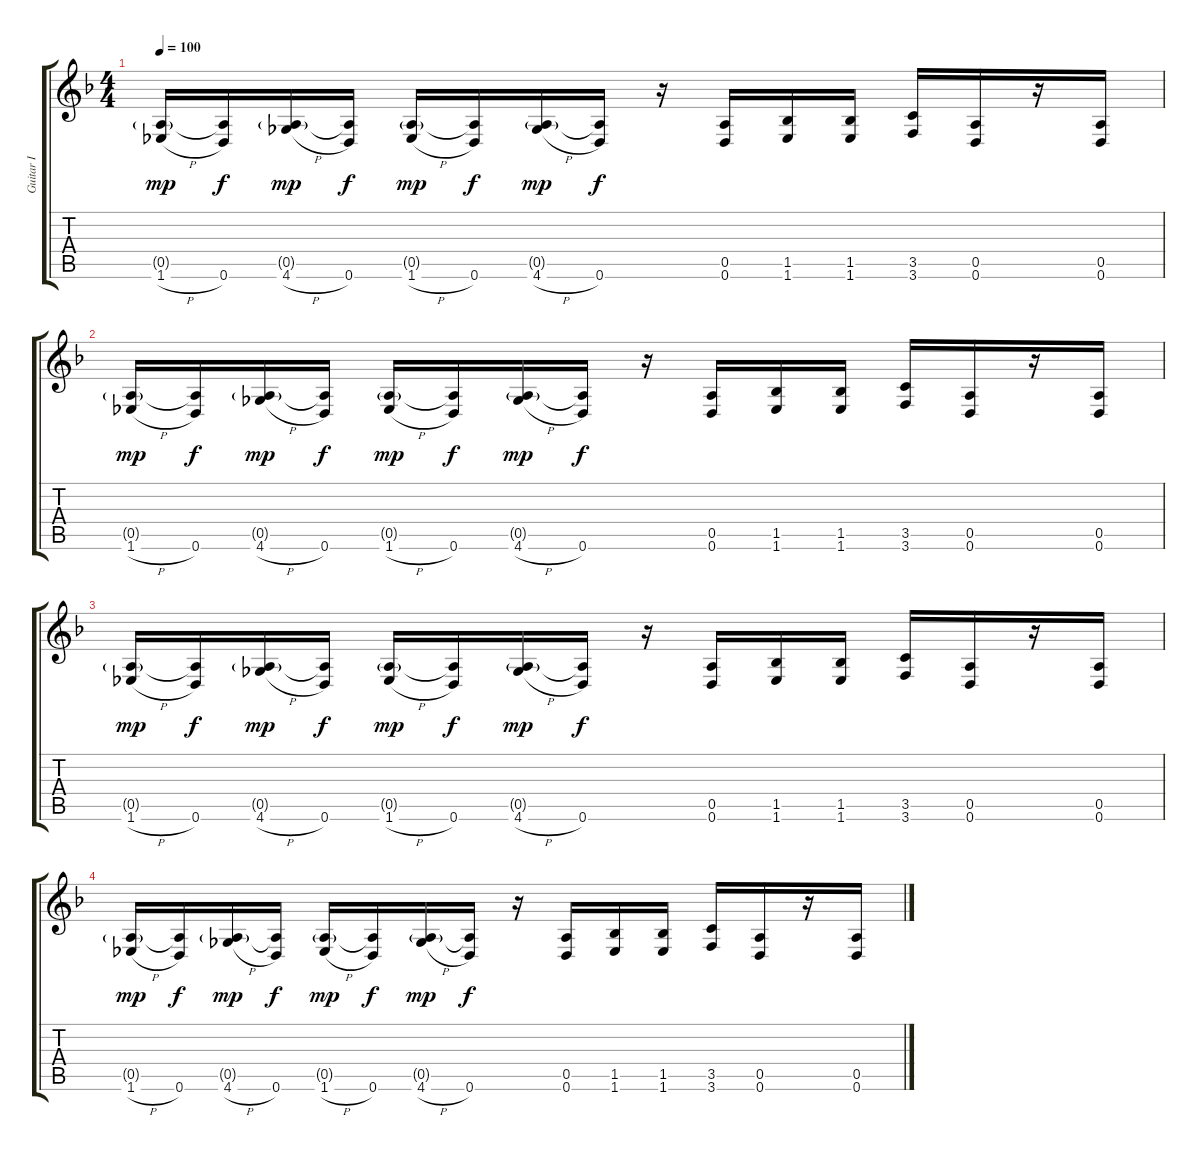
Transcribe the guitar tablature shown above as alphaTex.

\track ("Guitar I" "Guitar I") {instrument distortionguitar}
\staff {score tabs}
\tuning (E4 B3 G3 D3 A2 D2) {hide}
\ts (4 4)
\tempo 100
\clef g2
\ks dminor
(0.5{g} 1.6{h}).16{dy mp} (0.5{t} 0.6).16{dy f} (0.5{g} 4.6{h}).16{dy mp} (0.5{t} 0.6).16{dy f} (0.5{g} 1.6{h}).16{dy mp} (0.5{t} 0.6).16{dy f} (0.5{g} 4.6{h}).16{dy mp} (0.5{t} 0.6).16{dy f} r.16 (0.5 0.6).16 (1.5 1.6).16 (1.5 1.6).16 (3.5 3.6).16 (0.5 0.6).16 r.16 (0.5 0.6).16 |
(0.5{g} 1.6{h}).16{dy mp} (0.5{t} 0.6).16{dy f} (0.5{g} 4.6{h}).16{dy mp} (0.5{t} 0.6).16{dy f} (0.5{g} 1.6{h}).16{dy mp} (0.5{t} 0.6).16{dy f} (0.5{g} 4.6{h}).16{dy mp} (0.5{t} 0.6).16{dy f} r.16 (0.5 0.6).16 (1.5 1.6).16 (1.5 1.6).16 (3.5 3.6).16 (0.5 0.6).16 r.16 (0.5 0.6).16 |
(0.5{g} 1.6{h}).16{dy mp} (0.5{t} 0.6).16{dy f} (0.5{g} 4.6{h}).16{dy mp} (0.5{t} 0.6).16{dy f} (0.5{g} 1.6{h}).16{dy mp} (0.5{t} 0.6).16{dy f} (0.5{g} 4.6{h}).16{dy mp} (0.5{t} 0.6).16{dy f} r.16 (0.5 0.6).16 (1.5 1.6).16 (1.5 1.6).16 (3.5 3.6).16 (0.5 0.6).16 r.16 (0.5 0.6).16 |
(0.5{g} 1.6{h}).16{dy mp} (0.5{t} 0.6).16{dy f} (0.5{g} 4.6{h}).16{dy mp} (0.5{t} 0.6).16{dy f} (0.5{g} 1.6{h}).16{dy mp} (0.5{t} 0.6).16{dy f} (0.5{g} 4.6{h}).16{dy mp} (0.5{t} 0.6).16{dy f} r.16 (0.5 0.6).16 (1.5 1.6).16 (1.5 1.6).16 (3.5 3.6).16 (0.5 0.6).16 r.16 (0.5 0.6).16
